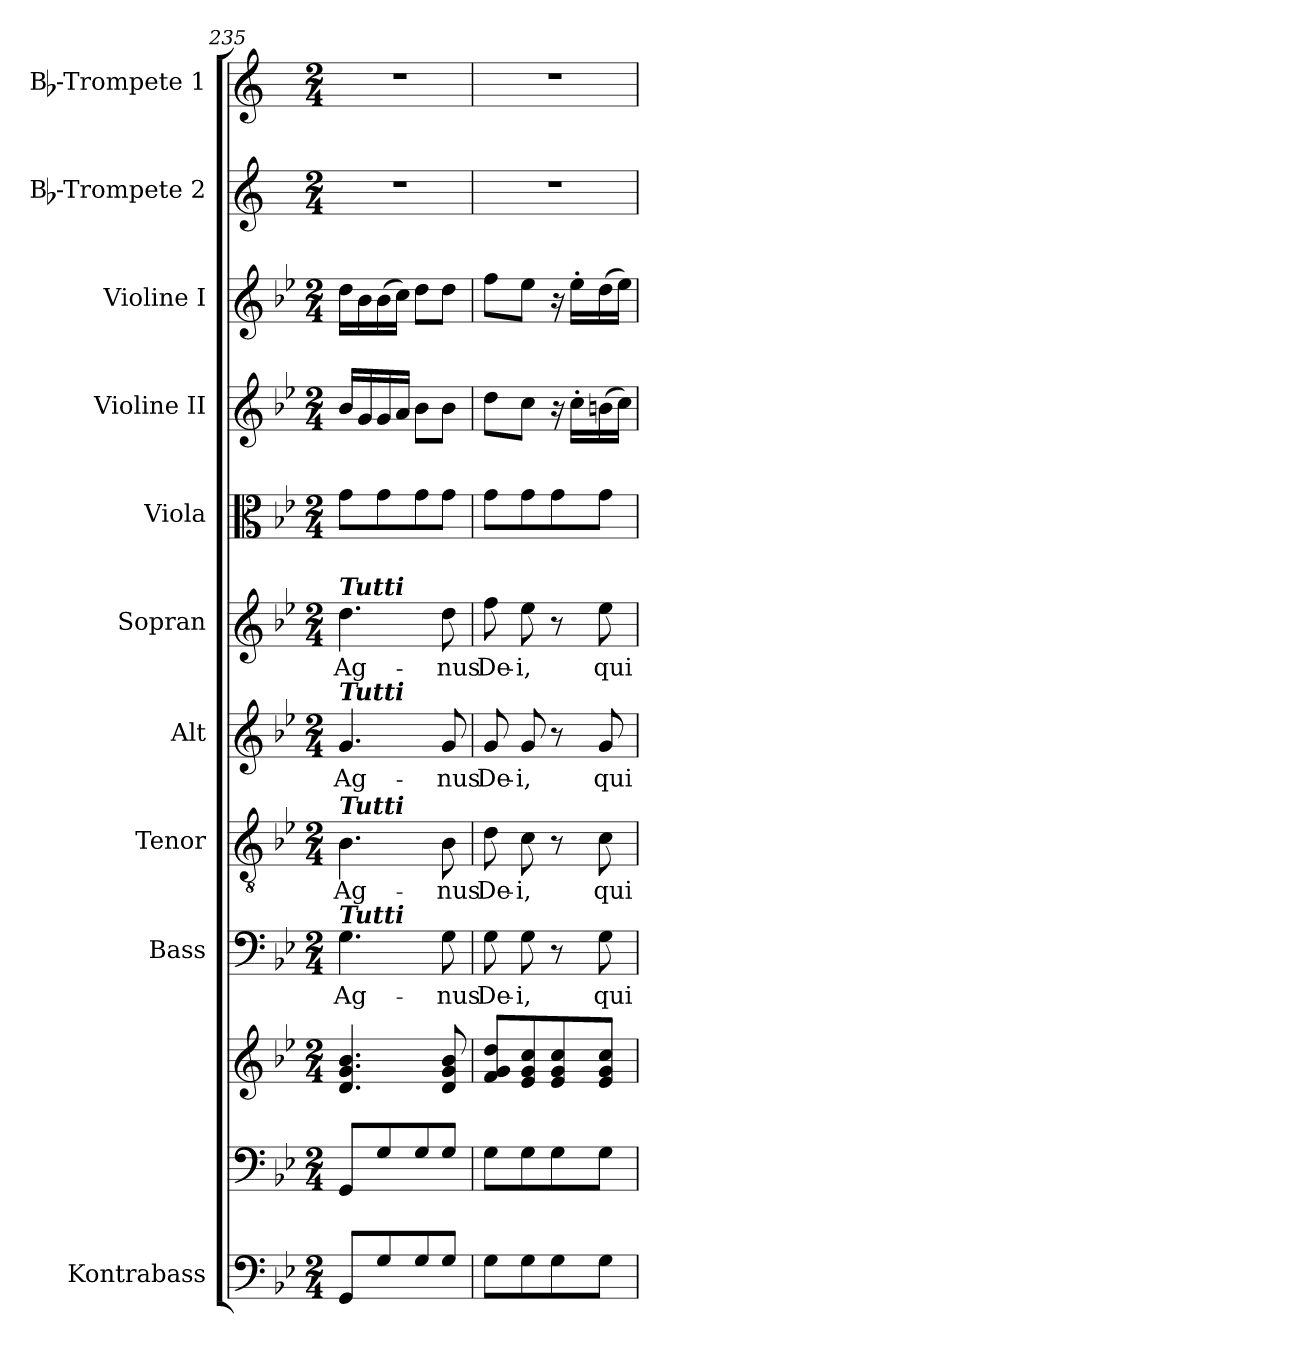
**kern	**kern	**kern	**kern	**text	**kern	**text	**kern	**text	**kern	**text	**kern	**kern	**kern	**kern	**kern
*part11	*part10	*part10	*part9	*part9	*part8	*part8	*part7	*part7	*part6	*part6	*part5	*part4	*part3	*part2	*part1
*staff12	*staff11	*staff10	*staff9	*staff9	*staff8	*staff8	*staff7	*staff7	*staff6	*staff6	*staff5	*staff4	*staff3	*staff2	*staff1
*I"Kontrabass	*	*	*I"Bass	*	*I"Tenor	*	*I"Alt	*	*I"Sopran	*	*I"Viola	*I"Violine II	*I"Violine I	*I"Bb-Trompete 2	*I"Bb-Trompete 1
*I'Kb.	*	*	*I'B.	*	*I'T.	*	*I'A.	*	*I'S.	*	*I'Vla.	*I'Vl. II	*I'Vl. I	*I'Bb Trp. 2	*I'Bb Trp. 1
*clefF4	*clefF4	*clefG2	*clefF4	*	*clefGv2	*	*clefG2	*	*clefG2	*	*clefC3	*clefG2	*clefG2	*clefG2	*clefG2
*ITrd7c12	*	*	*	*	*	*	*	*	*	*	*	*	*	*ITrd1c2	*ITrd1c2
*k[b-e-]	*k[b-e-]	*k[b-e-]	*k[b-e-]	*	*k[b-e-]	*	*k[b-e-]	*	*k[b-e-]	*	*k[b-e-]	*k[b-e-]	*k[b-e-]	*k[b-e-]	*k[b-e-]
*B-:	*B-:	*B-:	*B-:	*	*B-:	*	*B-:	*	*B-:	*	*B-:	*B-:	*B-:	*B-:	*B-:
*M2/4	*M2/4	*M2/4	*M2/4	*	*M2/4	*	*M2/4	*	*M2/4	*	*M2/4	*M2/4	*M2/4	*M2/4	*M2/4
=235	=235	=235	=235	=235	=235	=235	=235	=235	=235	=235	=235	=235	=235	=235	=235
!	!	!	!	!	!	!	!	!	!LO:TX:a:Bi:t=Tutti	!	!	!	!	!	!
!	!	!	!	!	!	!	!LO:TX:a:Bi:t=Tutti	!	!	!	!	!	!	!	!
!	!	!	!	!	!LO:TX:a:Bi:t=Tutti	!	!	!	!	!	!	!	!	!	!
!	!	!	!LO:TX:a:Bi:t=Tutti	!	!	!	!	!	!	!	!	!	!	!	!
!	!	!	!	!LO:LY:b	!	!LO:LY:b	!	!LO:LY:b	!	!LO:LY:b	!	!	!	!	!
8GGG/L	8GG/L	4.d/ 4.g/ 4.b-/	4.G\	Ag-	4.B-\	Ag-	4.g/	Ag-	4.dd\	Ag-	8g\L	16b-/LL	16dd\LL	2r	2r
.	.	.	.	.	.	.	.	.	.	.	.	16g/	16b-\	.	.
8GG/	8G/	.	.	.	.	.	.	.	.	.	8g\	16g/	(>16b-\	.	.
.	.	.	.	.	.	.	.	.	.	.	.	16a/JJ	16cc\JJ)	.	.
8GG/	8G/	.	.	.	.	.	.	.	.	.	8g\	8b-\L	8dd\L	.	.
!	!	!	!	!LO:LY:b	!	!LO:LY:b	!	!LO:LY:b	!	!LO:LY:b	!	!	!	!	!
8GG/J	8G/J	8d/ 8g/ 8b-/	8G\	-nus	8B-\	-nus	8g/	-nus	8dd\	-nus	8g\J	8b-\J	8dd\J	.	.
=236	=236	=236	=236	=236	=236	=236	=236	=236	=236	=236	=236	=236	=236	=236	=236
!	!	!	!	!LO:LY:b	!	!LO:LY:b	!	!LO:LY:b	!	!LO:LY:b	!	!	!	!	!
8GG\L	8G\L	8f/ 8g/ 8dd/L	8G\	De-	8d\	De-	8g/	De-	8ff\	De-	8g\L	8dd\L	8ff\L	2r	2r
!	!	!	!	!LO:LY:b	!	!LO:LY:b	!	!LO:LY:b	!	!LO:LY:b	!	!	!	!	!
8GG\	8G\	8e-/ 8g/ 8cc/	8G\	-i,	8c\	-i,	8g/	-i,	8ee-\	-i,	8g\	8cc\J	8ee-\J	.	.
8GG\	8G\	8e-/ 8g/ 8cc/	8r	.	8r	.	8r	.	8r	.	8g\	16r	16r	.	.
.	.	.	.	.	.	.	.	.	.	.	.	16cc'>\LL	16ee-'>\LL	.	.
!	!	!	!	!LO:LY:b	!	!LO:LY:b	!	!LO:LY:b	!	!LO:LY:b	!	!	!	!	!
8GG\J	8G\J	8e-/ 8g/ 8cc/J	8G\	qui	8c\	qui	8g/	qui	8ee-\	qui	8g\J	(>16bn\	(>16dd\	.	.
.	.	.	.	.	.	.	.	.	.	.	.	16cc\JJ)	16ee-\JJ)	.	.
=	=	=	=	=	=	=	=	=	=	=	=	=	=	=	=
*-	*-	*-	*-	*-	*-	*-	*-	*-	*-	*-	*-	*-	*-	*-	*-
